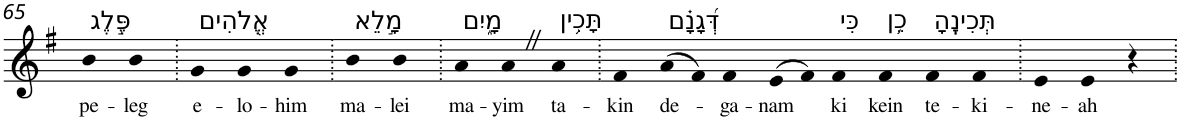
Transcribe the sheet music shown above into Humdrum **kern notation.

**kern	**text
*part1	*part1
*staff1	*staff1
*I"Piano	*
*I'Pno	*
!!LO:PB:g=z
*clefG2	*
*k[f#]	*
*G:	*
=65	=65
!LO:TX:a:t=פֶּ֣לֶג	!
!	!LO:LY:b
4b	pe-
!	!LO:LY:b
4b	-leg
=66.	=66.
!LO:TX:a:t=אֱ֭לֹהִים	!
!	!LO:LY:b
4g	e-
!	!LO:LY:b
4g	-lo-
!	!LO:LY:b
4g	-him
=67.	=67.
!LO:TX:a:t=מָ֣לֵא	!
!	!LO:LY:b
4b	ma-
!	!LO:LY:b
4b	-lei
=68.	=68.
!LO:TX:a:t=מָ֑יִם	!
!	!LO:LY:b
4a	ma-
!	!LO:LY:b
4aZ	-yim
!LO:TX:a:t=תָּכִ֥ין	!
!	!LO:LY:b
4a	ta-
=69.	=69.
!	!LO:LY:b
4f#	-kin
!LO:TX:a:t=דְּ֝גָנָ֗ם	!
!	!LO:LY:b
(>8a	de-
8f#)	.
!	!LO:LY:b
4f#	-ga-
!	!LO:LY:b
(>8e	-nam
8f#)	.
!LO:TX:a:t=כִּי	!
!	!LO:LY:b
4f#	ki
!LO:TX:a:t=כֵ֥ן	!
!	!LO:LY:b
4f#	kein
!LO:TX:a:t=תְּכִינֶֽהָ	!
!	!LO:LY:b
4f#	te-
!	!LO:LY:b
4f#	-ki-
=70.	=70.
!	!LO:LY:b
4e	-ne-
!	!LO:LY:b
4e	-ah
4r	.
=.	=.
*-	*-
